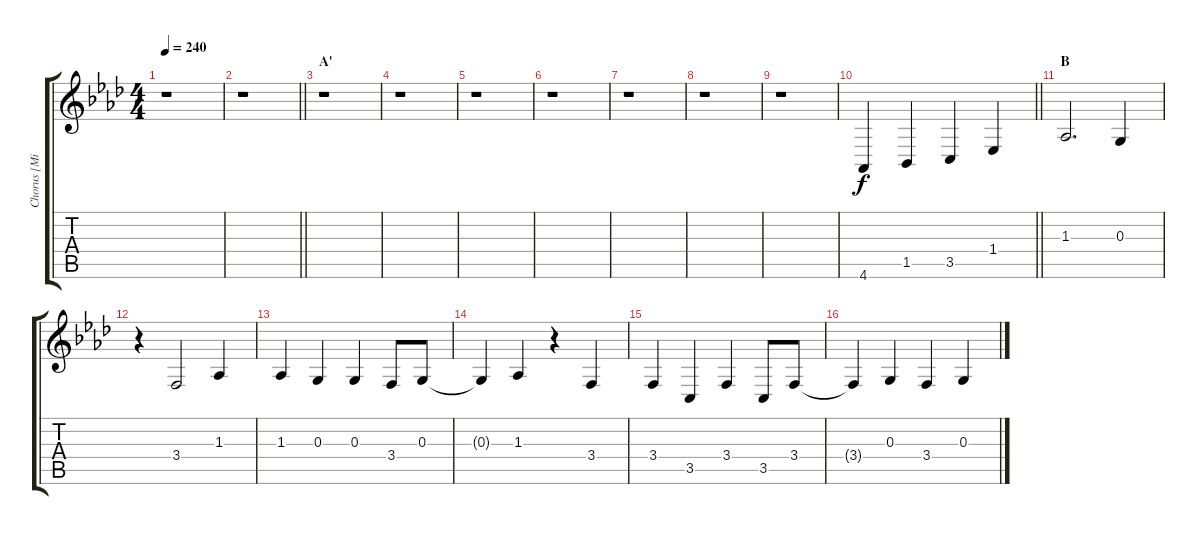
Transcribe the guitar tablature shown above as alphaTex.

\track ("Chorus [Mio]" "Chorus [Mi") {instrument violin}
\staff {score tabs}
\tuning (E4 B3 G3 D3 A2 E2) {hide}
\ts (4 4)
\tempo 240
\clef g2
\ks ab
r.1{dy f} |
\barLineRight lightlight
r.1 |
\section ("" "A'")
r.1 |
r.1 |
r.1 |
r.1 |
r.1 |
r.1 |
r.1 |
\barLineRight lightlight
4.6.4 1.5.4 3.5.4 1.4.4 |
\section ("" "B")
1.3.2{d} 0.3.4 |
r.4 3.4.2 1.3.4 |
1.3.4 0.3.4 0.3.4 3.4.8 0.3.8 |
0.3{t}.4 1.3.4 r.4 3.4.4 |
3.4.4 3.5.4 3.4.4 3.5.8 3.4.8 |
3.4{t}.4 0.3.4 3.4.4 0.3.4
